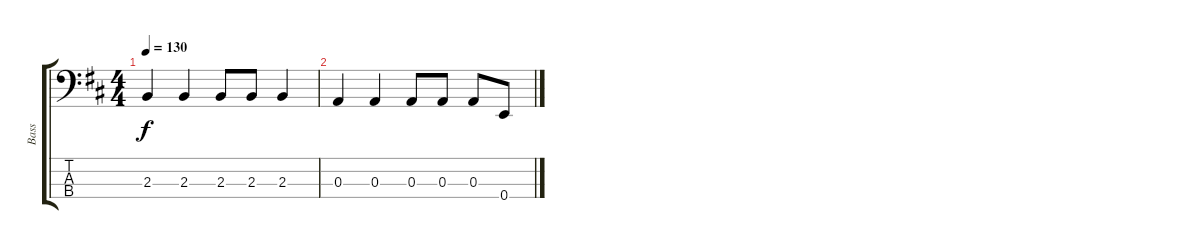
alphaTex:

\track ("Bass" "Bass") {instrument electricbassfinger}
\staff {score tabs}
\tuning (G2 D2 A1 E1) {hide}
\ts (4 4)
\tempo 130
\clef f4
\ks d
2.3.4{dy f} 2.3.4 2.3.8 2.3.8 2.3.4 |
0.3.4 0.3.4 0.3.8 0.3.8 0.3.8 0.4.8
